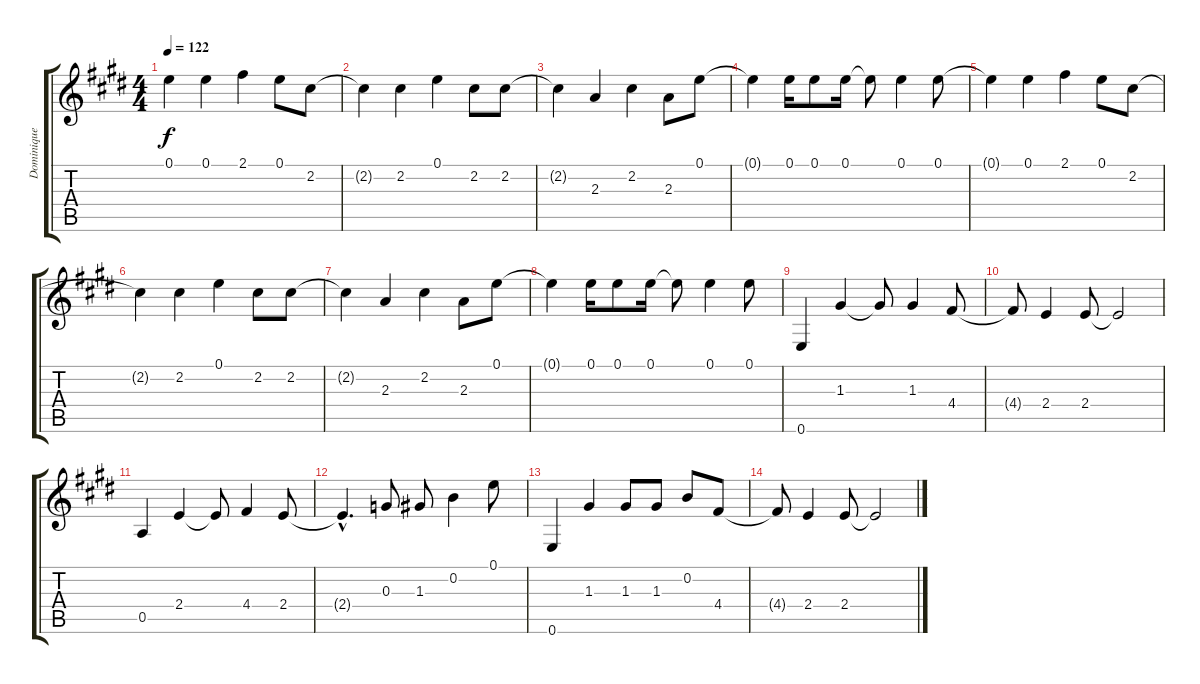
\track ("Dominique Nicolas (guitare mélodique)" "Dominique ") {instrument distortionguitar}
\staff {score tabs}
\tuning (E4 B3 G3 D3 A2 E2) {hide}
\ts (4 4)
\tempo 122
\clef g2
\ks e
0.1.4{dy f} 0.1.4 2.1.4 0.1.8 2.2.8 |
2.2{t}.4 2.2.4 0.1.4 2.2.8 2.2.8 |
2.2{t}.4 2.3.4 2.2.4 2.3.8 0.1.8 |
0.1{t}.4 0.1.16 0.1.8 0.1.16 0.1{t}.8 0.1.4 0.1.8 |
0.1{t}.4 0.1.4 2.1.4 0.1.8 2.2.8 |
2.2{t}.4 2.2.4 0.1.4 2.2.8 2.2.8 |
2.2{t}.4 2.3.4 2.2.4 2.3.8 0.1.8 |
0.1{t}.4 0.1.16 0.1.8 0.1.16 0.1{t}.8 0.1.4 0.1.8 |
0.6.4 1.3.4 1.3{t}.8 1.3.4 4.4.8 |
4.4{t}.8 2.4.4 2.4.8 2.4{t}.2 |
0.5.4 2.4.4 2.4{t}.8 4.4.4 2.4.8 |
2.4{hac t}.4{d} 0.3.8 1.3.8 0.2.4 0.1.8 |
0.6.4 1.3.4 1.3.8 1.3.8 0.2.8 4.4.8 |
4.4{t}.8 2.4.4 2.4.8 2.4{t}.2
